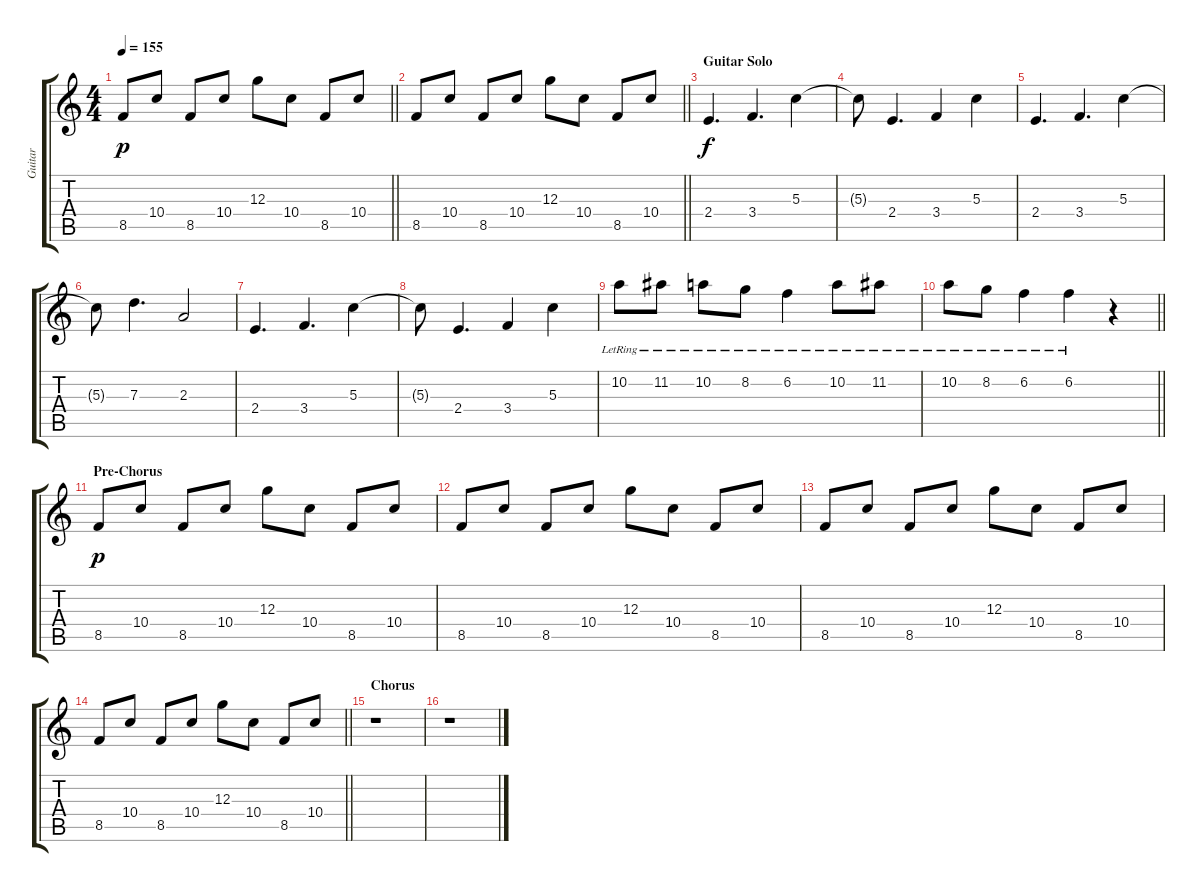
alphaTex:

\track ("Guitar" "Guitar") {instrument overdrivenguitar}
\staff {score tabs}
\tuning (E4 B3 G3 D3 A2 E2) {hide}
\ts (4 4)
\tempo 155
\clef g2
\barLineRight lightlight
\ks c
8.5.8{dy p} 10.4.8 8.5.8 10.4.8 12.3.8 10.4.8 8.5.8 10.4.8 |
\section ("" "")
\barLineRight lightlight
8.5.8 10.4.8 8.5.8 10.4.8 12.3.8 10.4.8 8.5.8 10.4.8 |
\section ("" "Guitar Solo")
2.4.4{d dy f} 3.4.4{d} 5.3.4 |
5.3{t}.8 2.4.4{d} 3.4.4 5.3.4 |
2.4.4{d} 3.4.4{d} 5.3.4 |
5.3{t}.8 7.3.4{d} 2.3.2 |
2.4.4{d} 3.4.4{d} 5.3.4 |
5.3{t}.8 2.4.4{d} 3.4.4 5.3.4 |
10.2{lr}.8 11.2{lr}.8 10.2{lr}.8 8.2{lr}.8 6.2{lr}.4 10.2{lr}.8 11.2{lr}.8 |
\barLineRight lightlight
10.2{lr}.8 8.2{lr}.8 6.2{lr}.4 6.2{lr}.4 r.4 |
\section ("" "Pre-Chorus")
8.5.8{dy p} 10.4.8 8.5.8 10.4.8 12.3.8 10.4.8 8.5.8 10.4.8 |
8.5.8 10.4.8 8.5.8 10.4.8 12.3.8 10.4.8 8.5.8 10.4.8 |
8.5.8 10.4.8 8.5.8 10.4.8 12.3.8 10.4.8 8.5.8 10.4.8 |
\barLineRight lightlight
8.5.8 10.4.8 8.5.8 10.4.8 12.3.8 10.4.8 8.5.8 10.4.8 |
\section ("" "Chorus")
r.1 |
r.1
